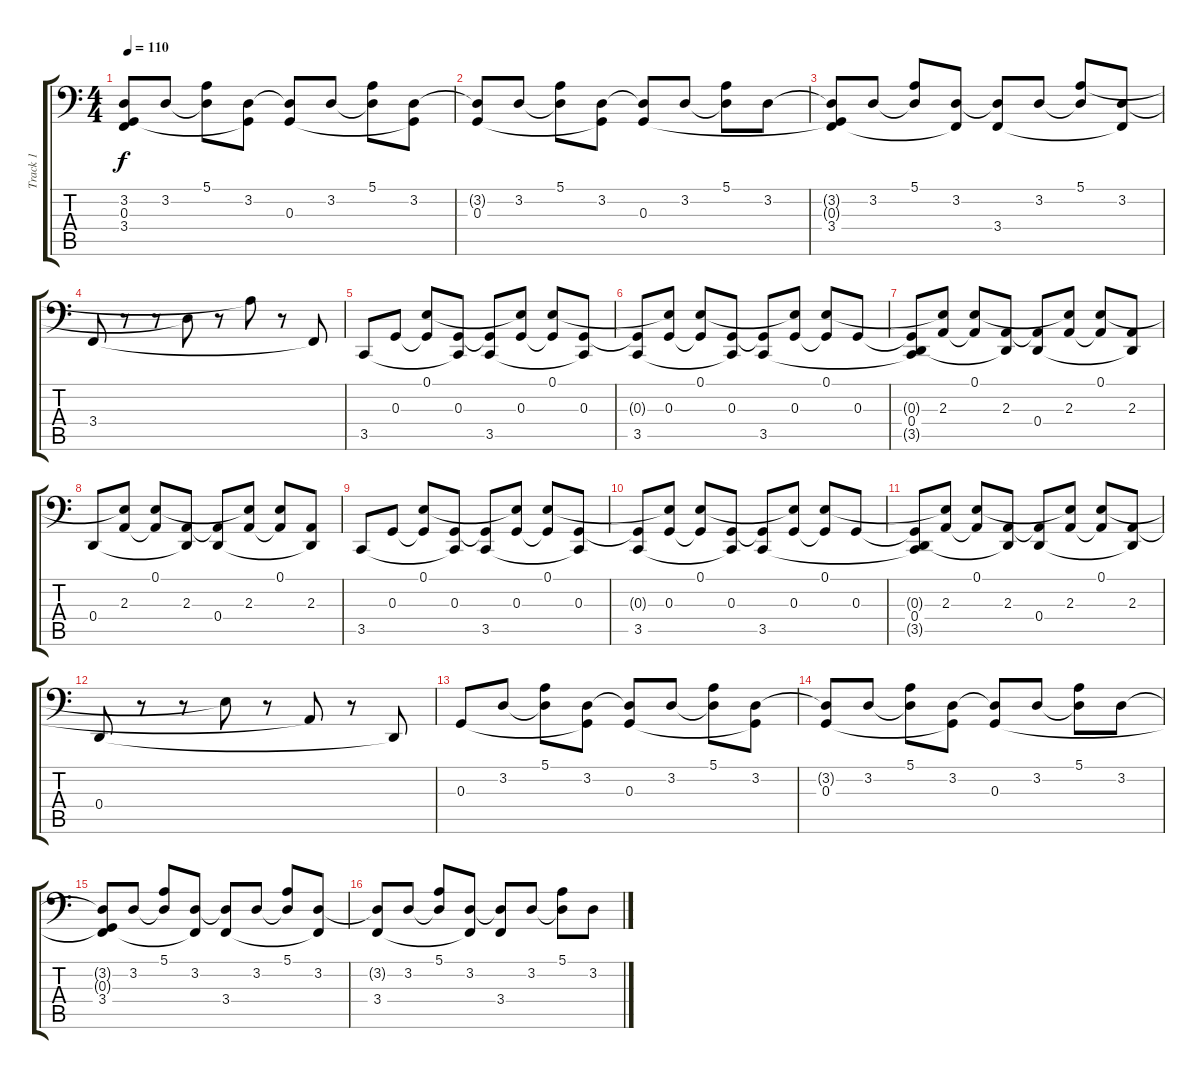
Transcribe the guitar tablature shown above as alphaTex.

\track ("Track 1" "Track 1") {instrument acousticgrandpiano}
\staff {score tabs}
\tuning (E3 B2 G2 D2 A1 E1) {hide}
\ts (4 4)
\tempo 110
\clef f4
\ks c
(3.2{t} 0.3 3.4{t}).8{dy f} 3.2.8 (5.1 3.2{t}).8 (3.2 0.3{t}).8 (3.2{t} 0.3).8 3.2.8 (5.1 3.2{t}).8 (3.2 0.3{t}).8 |
(3.2{t} 0.3).8 3.2.8 (5.1 3.2{t}).8 (3.2 0.3{t}).8 (3.2{t} 0.3).8 3.2.8 (5.1 3.2{t}).8 3.2.8 |
(3.2{t} 0.3{t} 3.4).8 3.2.8 (5.1 3.2{t}).8 (3.2 3.4{t}).8 (3.2{t} 3.4).8 3.2.8 (5.1 3.2{t}).8 (3.2 3.4{t}).8 |
3.4.8 r.8 r.8 3.2{t}.8 r.8 5.1{t}.8 r.8 3.4{t}.8 |
3.5.8 0.3.8 (0.1 0.3{t}).8 (0.3 3.5{t}).8 (0.3{t} 3.5).8 (0.1{t} 0.3).8 (0.1 0.3{t}).8 (0.3 3.5{t}).8 |
(0.3{t} 3.5).8 (0.1{t} 0.3).8 (0.1 0.3{t}).8 (0.3 3.5{t}).8 (0.3{t} 3.5).8 (0.1{t} 0.3).8 (0.1 0.3{t}).8 0.3.8 |
(0.3{t} 0.4 3.5{t}).8 (0.1{t} 2.3).8 (0.1 2.3{t}).8 (2.3 0.4{t}).8 (2.3{t} 0.4).8 (0.1{t} 2.3).8 (0.1 2.3{t}).8 (2.3 0.4{t}).8 |
0.4.8 (0.1{t} 2.3).8 (0.1 2.3{t}).8 (2.3 0.4{t}).8 (2.3{t} 0.4).8 (0.1{t} 2.3).8 (0.1 2.3{t}).8 (2.3 0.4{t}).8 |
3.5.8 0.3.8 (0.1 0.3{t}).8 (0.3 3.5{t}).8 (0.3{t} 3.5).8 (0.1{t} 0.3).8 (0.1 0.3{t}).8 (0.3 3.5{t}).8 |
(0.3{t} 3.5).8 (0.1{t} 0.3).8 (0.1 0.3{t}).8 (0.3 3.5{t}).8 (0.3{t} 3.5).8 (0.1{t} 0.3).8 (0.1 0.3{t}).8 0.3.8 |
(0.3{t} 0.4 3.5{t}).8 (0.1{t} 2.3).8 (0.1 2.3{t}).8 (2.3 0.4{t}).8 (2.3{t} 0.4).8 (0.1{t} 2.3).8 (0.1 2.3{t}).8 (2.3 0.4{t}).8 |
0.4.8 r.8 r.8 0.1{t}.8 r.8 2.3{t}.8 r.8 0.4{t}.8 |
0.3.8 3.2.8 (5.1 3.2{t}).8 (3.2 0.3{t}).8 (3.2{t} 0.3).8 3.2.8 (5.1 3.2{t}).8 (3.2 0.3{t}).8 |
(3.2{t} 0.3).8 3.2.8 (5.1 3.2{t}).8 (3.2 0.3{t}).8 (3.2{t} 0.3).8 3.2.8 (5.1 3.2{t}).8 3.2.8 |
(3.2{t} 0.3{t} 3.4).8 3.2.8 (5.1 3.2{t}).8 (3.2 3.4{t}).8 (3.2{t} 3.4).8 3.2.8 (5.1 3.2{t}).8 (3.2 3.4{t}).8 |
(3.2{t} 3.4).8 3.2.8 (5.1 3.2{t}).8 (3.2 3.4{t}).8 (3.2{t} 3.4).8 3.2.8 (5.1 3.2{t}).8 3.2.8
